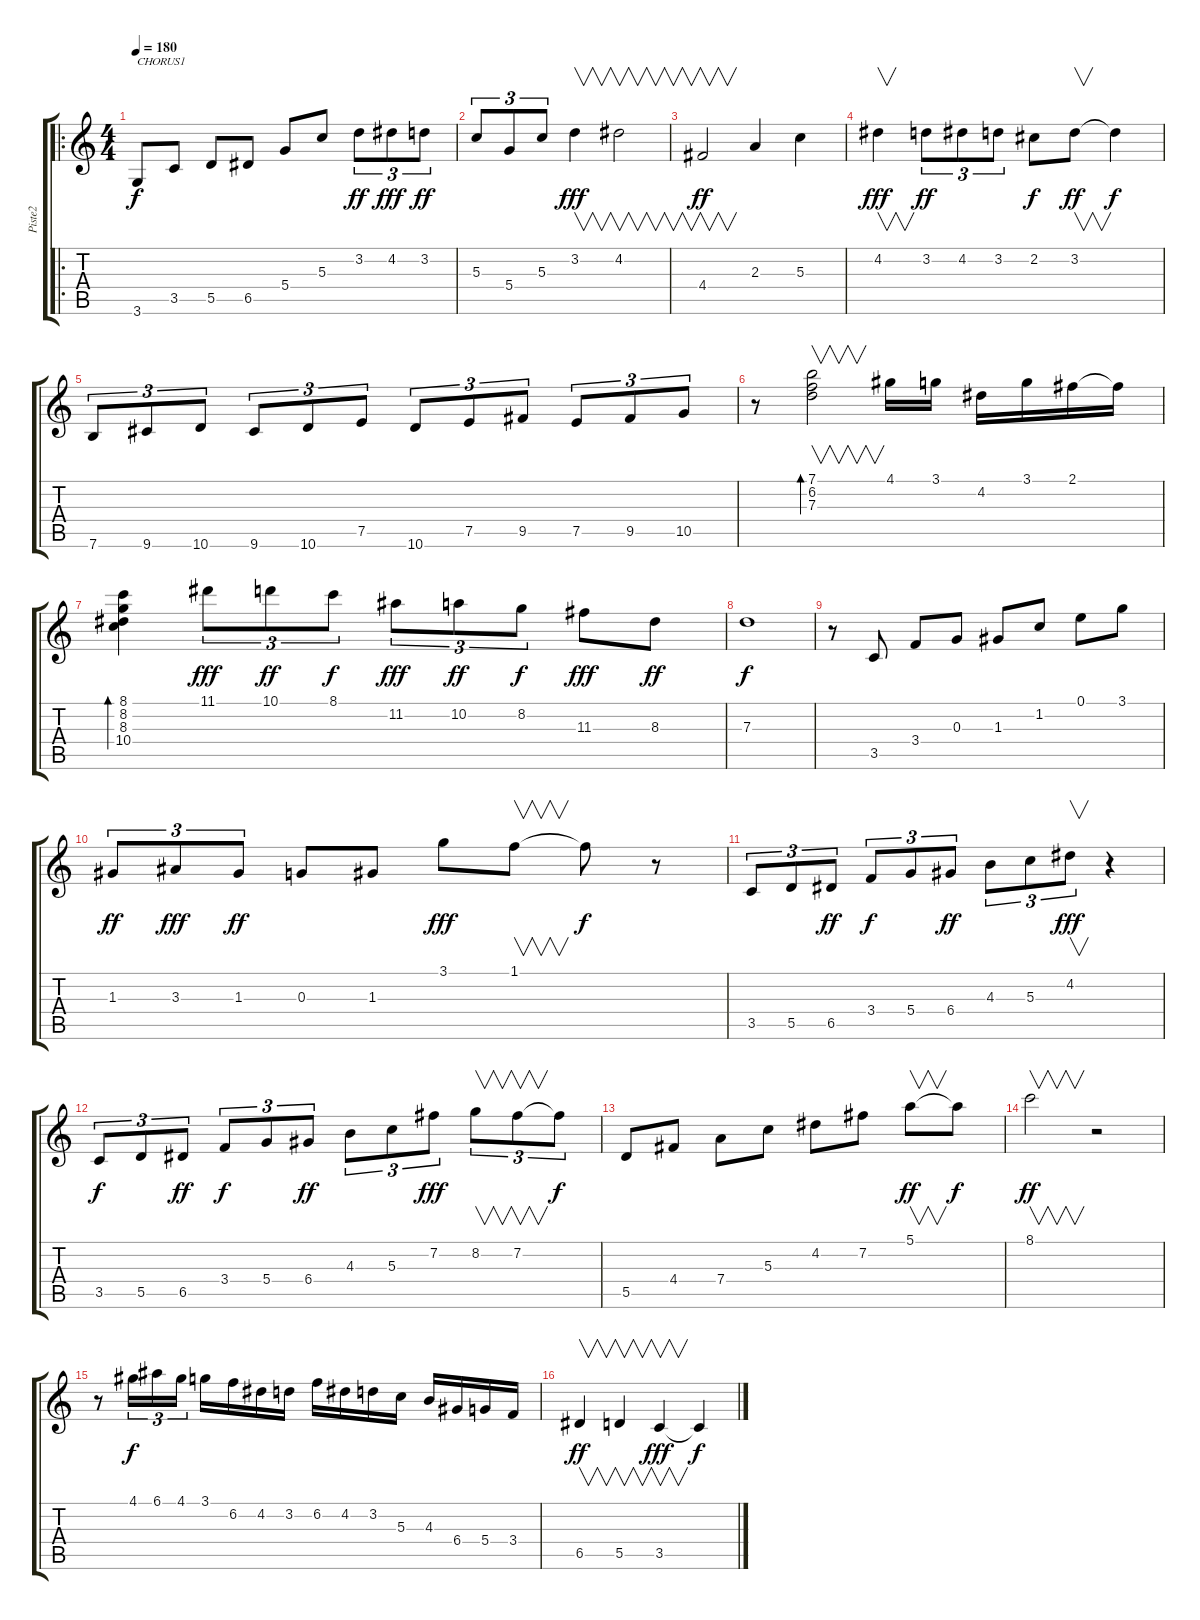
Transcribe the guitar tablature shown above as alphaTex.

\track ("Piste2" "Piste2") {instrument acousticguitarnylon}
\staff {score tabs}
\tuning (E4 B3 G3 D3 A2 E2) {hide}
\ro
\ts (4 4)
\tempo 180
\clef g2
\ks c
3.6.8{txt "CHORUS1" dy f instrument acousticguitarnylon} 3.5.8 5.5.8 6.5.8 5.4.8 5.3.8 3.2.8{tu (3 2) dy ff} 4.2.8{tu (3 2) dy fff} 3.2.8{tu (3 2) dy ff} |
5.3.8{tu (3 2)} 5.4.8{tu (3 2)} 5.3.8{tu (3 2)} 3.2.4{v dy fff} 4.2.2{v} |
4.4.2{v dy ff} 2.3.4 5.3.4 |
4.2.4{v dy fff} 3.2.8{tu (3 2) dy ff} 4.2.8{tu (3 2)} 3.2.8{tu (3 2)} 2.2.8{dy f} 3.2.8{v dy ff} 3.2{t}.4{dy f} |
7.6.8{tu (3 2)} 9.6.8{tu (3 2)} 10.6.8{tu (3 2)} 9.6.8{tu (3 2)} 10.6.8{tu (3 2)} 7.5.8{tu (3 2)} 10.6.8{tu (3 2)} 7.5.8{tu (3 2)} 9.5.8{tu (3 2)} 7.5.8{tu (3 2)} 9.5.8{tu (3 2)} 10.5.8{tu (3 2)} |
r.8 (7.1 6.2 7.3).2{v bd 120} 4.1.16 3.1.16 4.2.16 3.1.16 2.1.16 2.1{t}.16 |
(8.1 8.2 8.3 10.4).4{bd 240} 11.1.8{tu (3 2) dy fff} 10.1.8{tu (3 2) dy ff} 8.1.8{tu (3 2) dy f} 11.2.8{tu (3 2) dy fff} 10.2.8{tu (3 2) dy ff} 8.2.8{tu (3 2) dy f} 11.3.8{dy fff} 8.3.8{dy ff} |
7.3.1{dy f} |
r.8 3.5.8 3.4.8 0.3.8 1.3.8 1.2.8 0.1.8 3.1.8 |
1.3.8{tu (3 2) dy ff} 3.3.8{tu (3 2) dy fff} 1.3.8{tu (3 2) dy ff} 0.3.8 1.3.8 3.1.8{dy fff} 1.1.8{v} 1.1{t}.8{dy f} r.8 |
3.5.8{tu (3 2)} 5.5.8{tu (3 2)} 6.5.8{tu (3 2) dy ff} 3.4.8{tu (3 2) dy f} 5.4.8{tu (3 2)} 6.4.8{tu (3 2) dy ff} 4.3.8{tu (3 2)} 5.3.8{tu (3 2)} 4.2.8{v tu (3 2) dy fff} r.4 |
3.5.8{tu (3 2) dy f} 5.5.8{tu (3 2)} 6.5.8{tu (3 2) dy ff} 3.4.8{tu (3 2) dy f} 5.4.8{tu (3 2)} 6.4.8{tu (3 2) dy ff} 4.3.8{tu (3 2)} 5.3.8{tu (3 2)} 7.2.8{tu (3 2) dy fff} 8.2.8{v tu (3 2)} 7.2.8{v tu (3 2)} 7.2{t}.8{tu (3 2) dy f} |
5.5.8 4.4.8 7.4.8 5.3.8 4.2.8 7.2.8 5.1.8{v dy ff} 5.1{t}.8{dy f} |
8.1.2{v dy ff} r.2 |
r.8 4.1.16{tu (3 2) dy f} 6.1.16{tu (3 2)} 4.1.16{tu (3 2)} 3.1.16 6.2.16 4.2.16 3.2.16 6.2.16 4.2.16 3.2.16 5.3.16 4.3.16 6.4.16 5.4.16 3.4.16 |
6.5.4{v dy ff} 5.5.4{v} 3.5.4{v dy fff} 3.5{t}.4{dy f}
